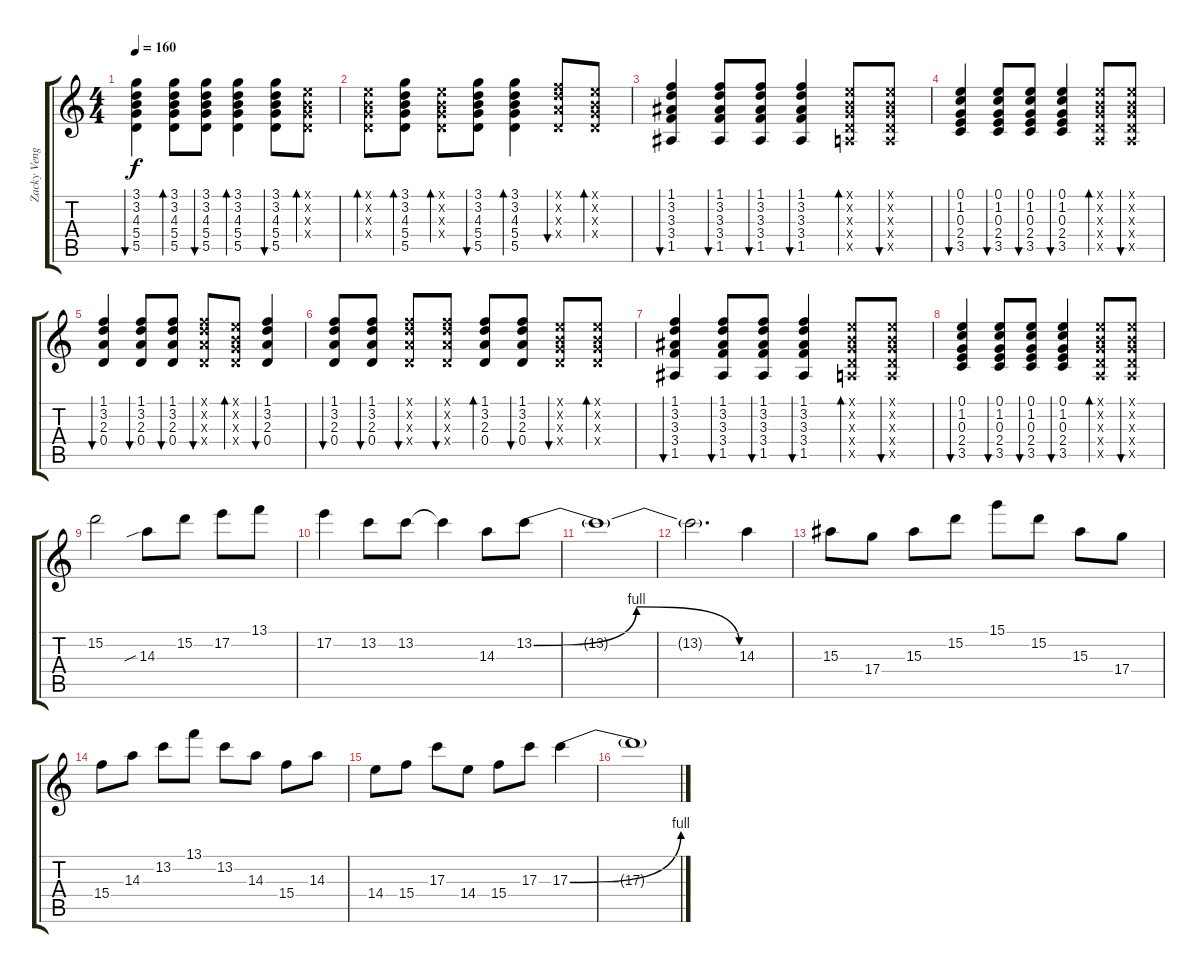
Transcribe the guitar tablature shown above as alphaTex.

\track ("Zacky Vengeance Ryhtem" "Zacky Veng") {instrument distortionguitar}
\staff {score tabs}
\tuning (E4 B3 G3 D3 A2 D2) {hide}
\ts (4 4)
\tempo 160
\clef g2
\ks c
(3.1 3.2 4.3 5.4 5.5).4{bu 60 dy f} (3.1 3.2 4.3 5.4 5.5).8{bd 60} (3.1 3.2 4.3 5.4 5.5).8{bu 60} (3.1 3.2 4.3 5.4 5.5).4{bd 60} (3.1 3.2 4.3 5.4 5.5).8{bu 30} (0.1{x} 0.2{x} 0.3{x} 0.4{x}).8{bd 30} |
(0.1{x} 0.2{x} 0.3{x} 0.4{x}).8{bd 30} (3.1 3.2 4.3 5.4 5.5).8{bd 60} (0.1{x} 0.2{x} 0.3{x} 0.4{x}).8{bd 30} (3.1 3.2 4.3 5.4 5.5).8{bu 60} (3.1 3.2 4.3 5.4 5.5).4{bd 60} (1.1{x} 3.2{x} 2.3{x} 0.4{x}).8{bu 60} (0.1{x} 0.2{x} 0.3{x} 0.4{x}).8{bd 30} |
(1.1 3.2 3.3 3.4 1.5).4{bu 60} (1.1 3.2 3.3 3.4 1.5).8{bu 60} (1.1 3.2 3.3 3.4 1.5).8{bu 60} (1.1 3.2 3.3 3.4 1.5).4{bu 60} (0.1{x} 0.2{x} 0.3{x} 0.4{x} 0.5{x}).8{bd 60} (0.1{x} 0.2{x} 0.3{x} 0.4{x} 0.5{x}).8{bu 30} |
(0.1 1.2 0.3 2.4 3.5).4{bu 60} (0.1 1.2 0.3 2.4 3.5).8{bu 60} (0.1 1.2 0.3 2.4 3.5).8{bu 60} (0.1 1.2 0.3 2.4 3.5).4{bu 60} (0.1{x} 0.2{x} 0.3{x} 0.4{x} 0.5{x}).8{bd 60} (0.1{x} 0.2{x} 0.3{x} 0.4{x} 0.5{x}).8{bu 30} |
(1.1 3.2 2.3 0.4).4{bu 60} (1.1 3.2 2.3 0.4).8{bu 60} (1.1 3.2 2.3 0.4).8{bu 60} (1.1{x} 3.2{x} 2.3{x} 0.4{x}).8{bu 60} (0.1{x} 0.2{x} 0.3{x} 0.4{x}).8{bd 60} (1.1 3.2 2.3 0.4).4{bu 30} |
(1.1 3.2 2.3 0.4).8{bu 60} (1.1 3.2 2.3 0.4).8{bu 60} (1.1{x} 3.2{x} 2.3{x} 0.4{x}).8{bu 60} (1.1{x} 3.2{x} 2.3{x} 0.4{x}).8{bu 60} (1.1 3.2 2.3 0.4).8{bd 60} (1.1 3.2 2.3 0.4).8{bu 30} (0.1{x} 0.2{x} 0.3{x} 0.4{x}).8{bu 30} (0.1{x} 0.2{x} 0.3{x} 0.4{x}).8{bd 30} |
(1.1 3.2 3.3 3.4 1.5).4{bu 60} (1.1 3.2 3.3 3.4 1.5).8{bu 60} (1.1 3.2 3.3 3.4 1.5).8{bu 60} (1.1 3.2 3.3 3.4 1.5).4{bu 60} (0.1{x} 0.2{x} 0.3{x} 0.4{x} 0.5{x}).8{bd 60} (0.1{x} 0.2{x} 0.3{x} 0.4{x} 0.5{x}).8{bu 30} |
(0.1 1.2 0.3 2.4 3.5).4{bu 60} (0.1 1.2 0.3 2.4 3.5).8{bu 60} (0.1 1.2 0.3 2.4 3.5).8{bu 60} (0.1 1.2 0.3 2.4 3.5).4{bu 60} (0.1{x} 0.2{x} 0.3{x} 0.4{x} 0.5{x}).8{bd 60} (0.1{x} 0.2{x} 0.3{x} 0.4{x} 0.5{x}).8{bu 30} |
15.2.2{volume 13 instrument distortionguitar} 14.3{sib}.8 15.2.8 17.2.8 13.1.8 |
17.2.4 13.2.8 13.2.8 13.2{t}.4 14.3.8 13.2{be (bendrelease 0 0 30 4 55 4 60 0)}.8 |
13.2{t}.1 |
13.2{t}.2{d} 14.3.4 |
15.3.8 17.4.8 15.3.8 15.2.8 15.1.8 15.2.8 15.3.8 17.4.8 |
15.4.8 14.3.8 13.2.8 13.1.8 13.2.8 14.3.8 15.4.8 14.3.8 |
14.4.8 15.4.8 17.3.8 14.4.8 15.4.8 17.3.8 17.3{be (bend 0 0 60 4)}.4 |
17.3{t}.1
